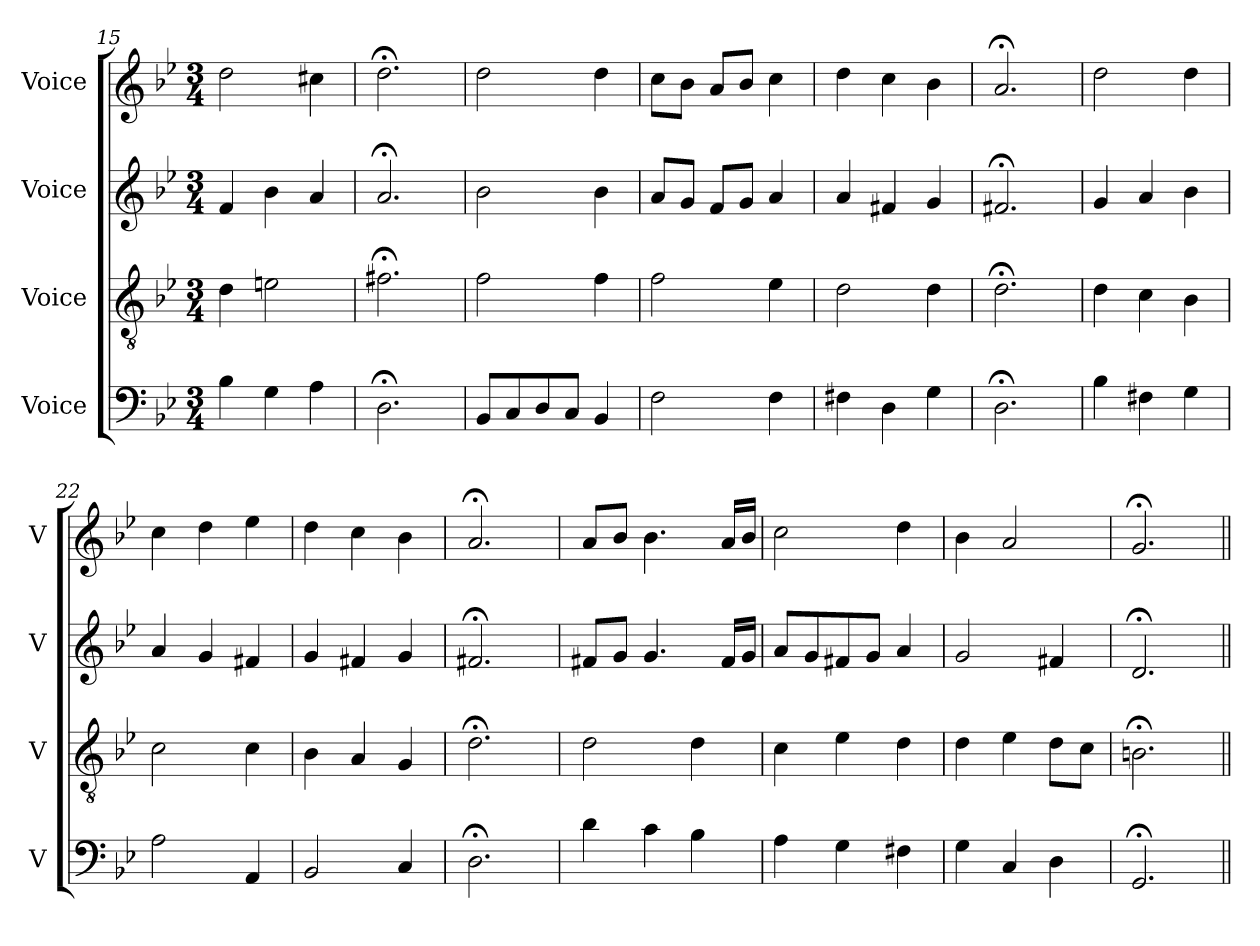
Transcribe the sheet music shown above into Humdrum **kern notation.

**kern	**kern	**kern	**kern
*part4	*part3	*part2	*part1
*staff4	*staff3	*staff2	*staff1
*I"Voice	*I"Voice	*I"Voice	*I"Voice
*I'V	*I'V	*I'V	*I'V
*clefF4	*clefGv2	*clefG2	*clefG2
*k[b-e-]	*k[b-e-]	*k[b-e-]	*k[b-e-]
*M3/4	*M3/4	*M3/4	*M3/4
=15	=15	=15	=15
4B-\	4d\	4f/	2dd\
4G\	2en\	4b-\	.
4A\	.	4a/	4cc#X\
=16	=16	=16	=16
2.D;<\	2.f#X;<\	2.a;</	2.dd;<\
=17	=17	=17	=17
8BB-/L	2f\	2b-\	2dd\
8C/	.	.	.
8D/	.	.	.
8C/J	.	.	.
4BB-/	4f\	4b-\	4dd\
=18	=18	=18	=18
2F\	2f\	8a/L	8cc\L
.	.	8g/J	8b-\J
.	.	8f/L	8a/L
.	.	8g/J	8b-/J
4F\	4e-\	4a/	4cc\
!!LO:PB:g=z
=19	=19	=19	=19
4F#X\	2d\	4a/	4dd\
4D\	.	4f#X/	4cc\
4G\	4d\	4g/	4b-\
=20	=20	=20	=20
2.D;<\	2.d;<\	2.f#X;</	2.a;</
=21	=21	=21	=21
4B-\	4d\	4g/	2dd\
4F#X\	4c\	4a/	.
4G\	4B-\	4b-\	4dd\
=22	=22	=22	=22
2A\	2c\	4a/	4cc\
.	.	4g/	4dd\
4AA/	4c\	4f#X/	4ee-\
=23	=23	=23	=23
2BB-/	4B-\	4g/	4dd\
.	4A/	4f#X/	4cc\
4C/	4G/	4g/	4b-\
=24	=24	=24	=24
2.D;<\	2.d;<\	2.f#X;</	2.a;</
=25	=25	=25	=25
4d\	2d\	8f#X/L	8a/L
.	.	8g/J	8b-/J
4c\	.	4.g/	4.b-\
4B-\	4d\	.	.
.	.	16f#/LL	16a/LL
.	.	16g/JJ	16b-/JJ
=26	=26	=26	=26
4A\	4c\	8a/L	2cc\
.	.	8g/	.
4G\	4e-\	8f#X/	.
.	.	8g/J	.
4F#X\	4d\	4a/	4dd\
=27	=27	=27	=27
4G\	4d\	2g/	4b-\
4C/	4e-\	.	2a/
4D\	8d\L	4f#X/	.
.	8c\J	.	.
=28	=28	=28	=28
2.GG;</	2.Bn;<\	2.d;</	2.g;</
=||	=||	=||	=||
*-	*-	*-	*-
